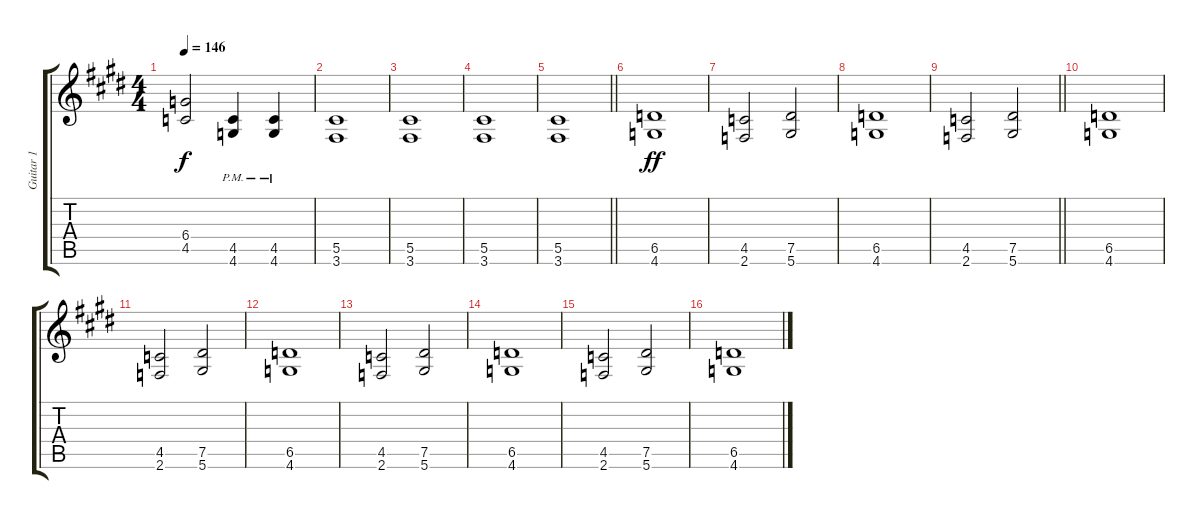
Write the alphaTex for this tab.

\track ("Guitar 1" "Guitar 1") {instrument distortionguitar}
\staff {score tabs}
\tuning (Eb4 Bb3 Gb3 Db3 Ab2 Eb2) {hide}
\ts (4 4)
\tempo 146
\clef g2
\ks c#minor
(6.4 4.5).2{dy f} (4.5{pm} 4.6{pm}).4 (4.5{pm} 4.6{pm}).4 |
(5.5 3.6).1 |
(5.5 3.6).1 |
(5.5 3.6).1 |
\barLineRight lightlight
(5.5 3.6).1 |
(6.5 4.6).1{dy ff} |
(4.5 2.6).2 (7.5 5.6).2 |
(6.5 4.6).1 |
\barLineRight lightlight
(4.5 2.6).2 (7.5 5.6).2 |
(6.5 4.6).1 |
(4.5 2.6).2 (7.5 5.6).2 |
(6.5 4.6).1 |
(4.5 2.6).2 (7.5 5.6).2 |
(6.5 4.6).1 |
(4.5 2.6).2 (7.5 5.6).2 |
(6.5 4.6).1
